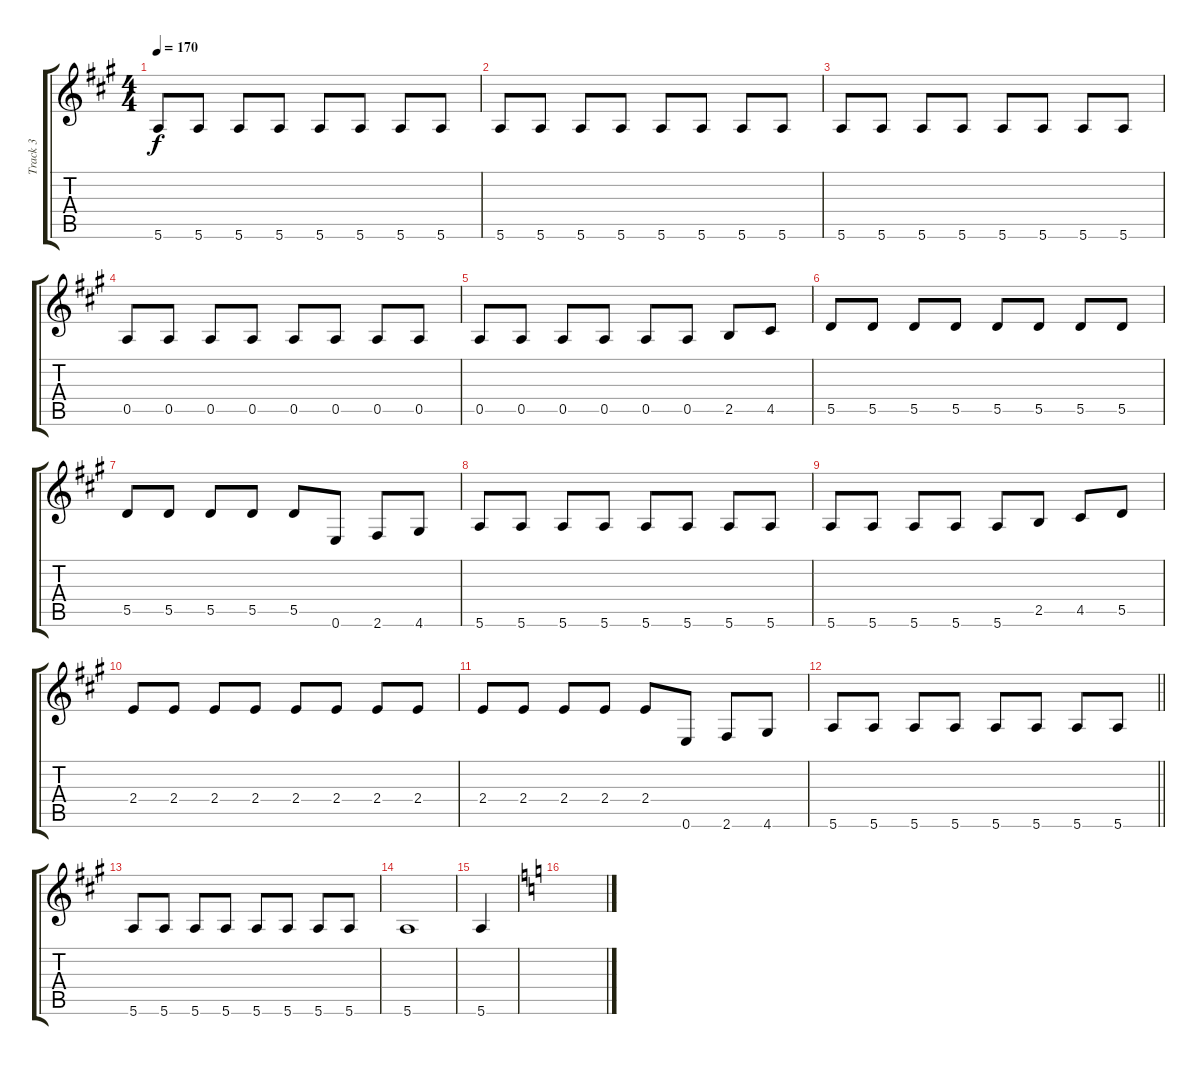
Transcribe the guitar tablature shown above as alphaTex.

\track ("Track 3" "Track 3") {instrument electricbassfinger}
\staff {score tabs}
\tuning (E4 B3 G3 D3 A2 E2) {hide}
\ts (4 4)
\tempo 170
\clef g2
\ks a
5.6.8{dy f} 5.6.8 5.6.8 5.6.8 5.6.8 5.6.8 5.6.8 5.6.8 |
5.6.8 5.6.8 5.6.8 5.6.8 5.6.8 5.6.8 5.6.8 5.6.8 |
5.6.8 5.6.8 5.6.8 5.6.8 5.6.8 5.6.8 5.6.8 5.6.8 |
0.5.8 0.5.8 0.5.8 0.5.8 0.5.8 0.5.8 0.5.8 0.5.8 |
0.5.8 0.5.8 0.5.8 0.5.8 0.5.8 0.5.8 2.5.8 4.5.8 |
5.5.8 5.5.8 5.5.8 5.5.8 5.5.8 5.5.8 5.5.8 5.5.8 |
5.5.8 5.5.8 5.5.8 5.5.8 5.5.8 0.6.8 2.6.8 4.6.8 |
5.6.8 5.6.8 5.6.8 5.6.8 5.6.8 5.6.8 5.6.8 5.6.8 |
5.6.8 5.6.8 5.6.8 5.6.8 5.6.8 2.5.8 4.5.8 5.5.8 |
2.4.8 2.4.8 2.4.8 2.4.8 2.4.8 2.4.8 2.4.8 2.4.8 |
2.4.8 2.4.8 2.4.8 2.4.8 2.4.8 0.6.8 2.6.8 4.6.8 |
\barLineRight lightlight
5.6.8 5.6.8 5.6.8 5.6.8 5.6.8 5.6.8 5.6.8 5.6.8 |
5.6.8 5.6.8 5.6.8 5.6.8 5.6.8 5.6.8 5.6.8 5.6.8 |
5.6.1 |
5.6.4 |
\ks c
